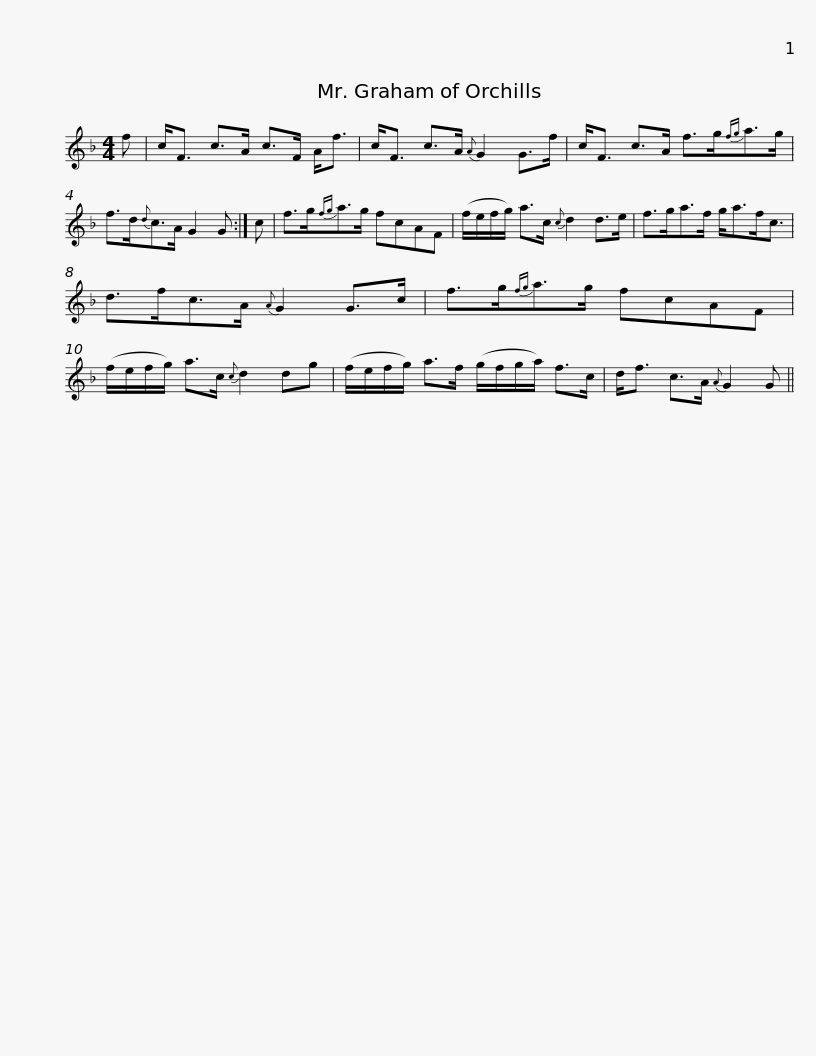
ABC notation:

X:1
L:1/8
M:4/4
I:linebreak $
K:F
V:1 treble
V:1
 f | c<F c>A c>F A<f | c<F c>A{A} G2 G>f | c<F c>A f>g{fg}a>g | f>d{d}c>A G2 G :| %5
 c |$ f>g{fg}a>g fcAF | (f/e/f/g/) a>c{c} d2 d>e | f>ga>f g<af<c | d>fc>A{A} G2 G>c |$ %10
 f>g{fg}a>g fcAF | (f/e/f/g/) a>c{c} d2 dg | (f/e/f/g/) a>f (g/f/g/a/) f>c | d<f c>A{A} G2 G || %14
